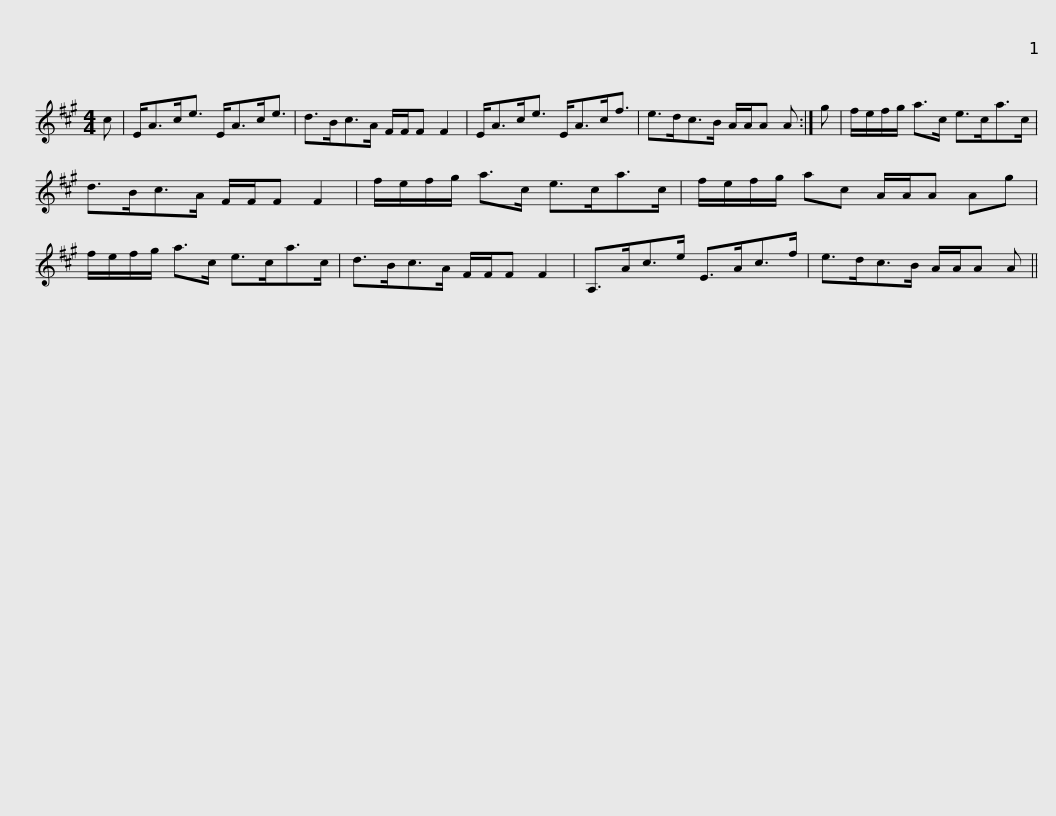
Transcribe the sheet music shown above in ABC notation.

X:1
L:1/8
M:4/4
I:linebreak $
K:A
V:1 treble
V:1
 c | E<Ac<e E<Ac<e | d>Bc>A F/F/F F2 | E<Ac<e E<Ac<f | e>dc>B A/A/A A :| %5
 g |$ f/e/f/g/ a>c e>ca>c | d>Bc>A F/F/F F2 | f/e/f/g/ a>c e>ca>c | f/e/f/g/ ac A/A/A Ag |$ %10
 f/e/f/g/ a>c e>ca>c | d>Bc>A F/F/F F2 | A,>Ac>e E>Ac>f | e>dc>B A/A/A A || %14
